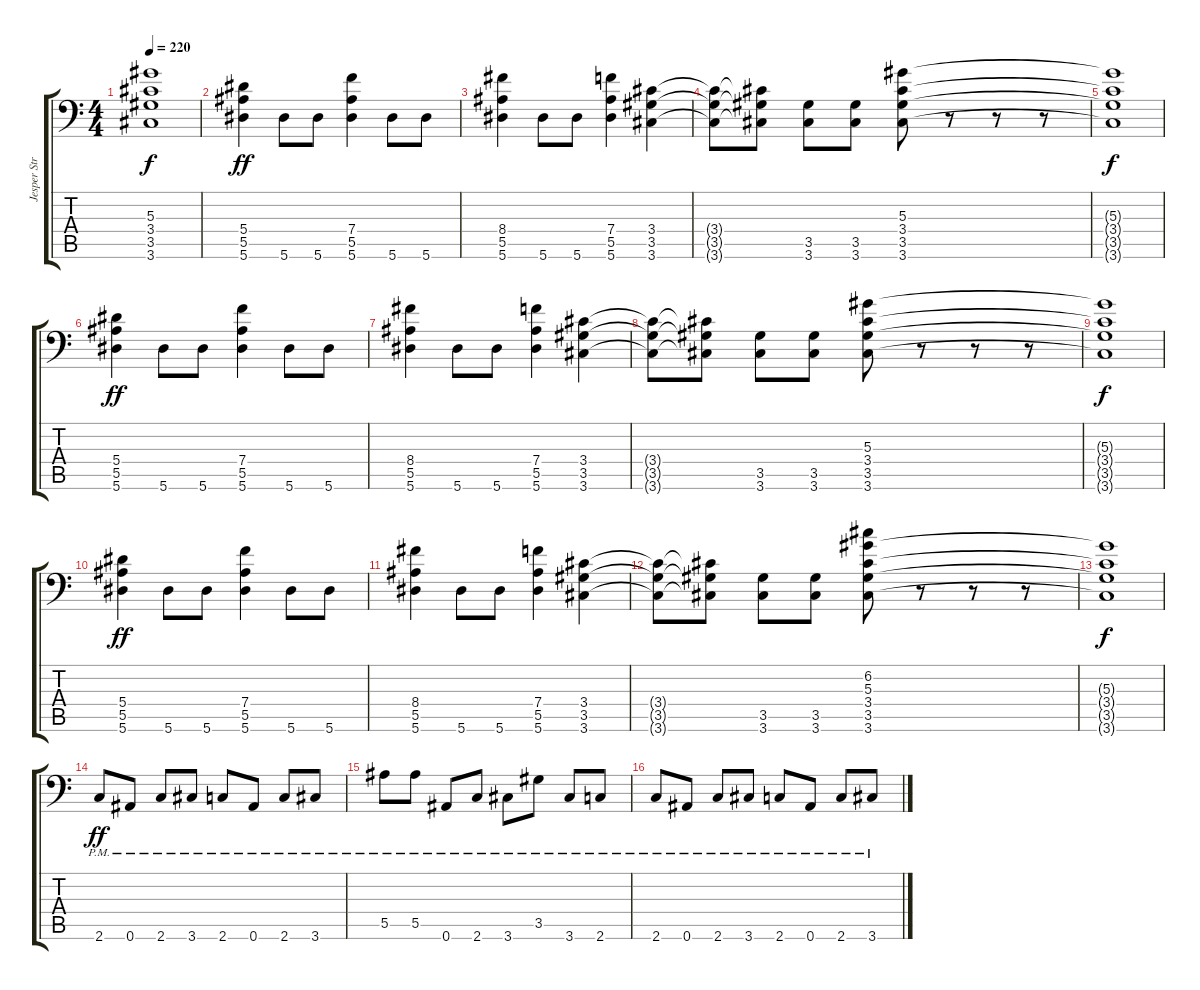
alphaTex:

\track ("Jesper Stromblad " "Jesper Str") {instrument distortionguitar}
\staff {score tabs}
\tuning (C4 G3 Eb3 Bb2 F2 Bb1) {hide}
\ts (4 4)
\tempo 220
\clef f4
\ks c
(5.3{t} 3.4{t} 3.5{t} 3.6{t}).1{dy f} |
(5.4 5.5 5.6).4{dy ff} 5.6.8 5.6.8 (7.4 5.5 5.6).4 5.6.8 5.6.8 |
(8.4 5.5 5.6).4 5.6.8 5.6.8 (7.4 5.5 5.6).4 (3.4 3.5 3.6).4 |
(3.4{t} 3.5{t} 3.6{t}).8 (3.4{t} 3.5{t} 3.6{t}).8 (3.5 3.6).8 (3.5 3.6).8 (5.3 3.4 3.5 3.6).8 r.8 r.8 r.8 |
(5.3{t} 3.4{t} 3.5{t} 3.6{t}).1{dy f} |
(5.4 5.5 5.6).4{dy ff} 5.6.8 5.6.8 (7.4 5.5 5.6).4 5.6.8 5.6.8 |
(8.4 5.5 5.6).4 5.6.8 5.6.8 (7.4 5.5 5.6).4 (3.4 3.5 3.6).4 |
(3.4{t} 3.5{t} 3.6{t}).8 (3.4{t} 3.5{t} 3.6{t}).8 (3.5 3.6).8 (3.5 3.6).8 (5.3 3.4 3.5 3.6).8 r.8 r.8 r.8 |
(5.3{t} 3.4{t} 3.5{t} 3.6{t}).1{dy f} |
(5.4 5.5 5.6).4{dy ff} 5.6.8 5.6.8 (7.4 5.5 5.6).4 5.6.8 5.6.8 |
(8.4 5.5 5.6).4 5.6.8 5.6.8 (7.4 5.5 5.6).4 (3.4 3.5 3.6).4 |
(3.4{t} 3.5{t} 3.6{t}).8 (3.4{t} 3.5{t} 3.6{t}).8 (3.5 3.6).8 (3.5 3.6).8 (6.2 5.3 3.4 3.5 3.6).8 r.8 r.8 r.8 |
(5.3{t} 3.4{t} 3.5{t} 3.6{t}).1{dy f} |
2.6{pm}.8{dy ff} 0.6{pm}.8 2.6{pm}.8 3.6{pm}.8 2.6{pm}.8 0.6{pm}.8 2.6{pm}.8 3.6{pm}.8 |
5.5{pm}.8 5.5{pm}.8 0.6{pm}.8 2.6{pm}.8 3.6{pm}.8 3.5{pm}.8 3.6{pm}.8 2.6{pm}.8 |
2.6{pm}.8 0.6{pm}.8 2.6{pm}.8 3.6{pm}.8 2.6{pm}.8 0.6{pm}.8 2.6{pm}.8 3.6{pm}.8
